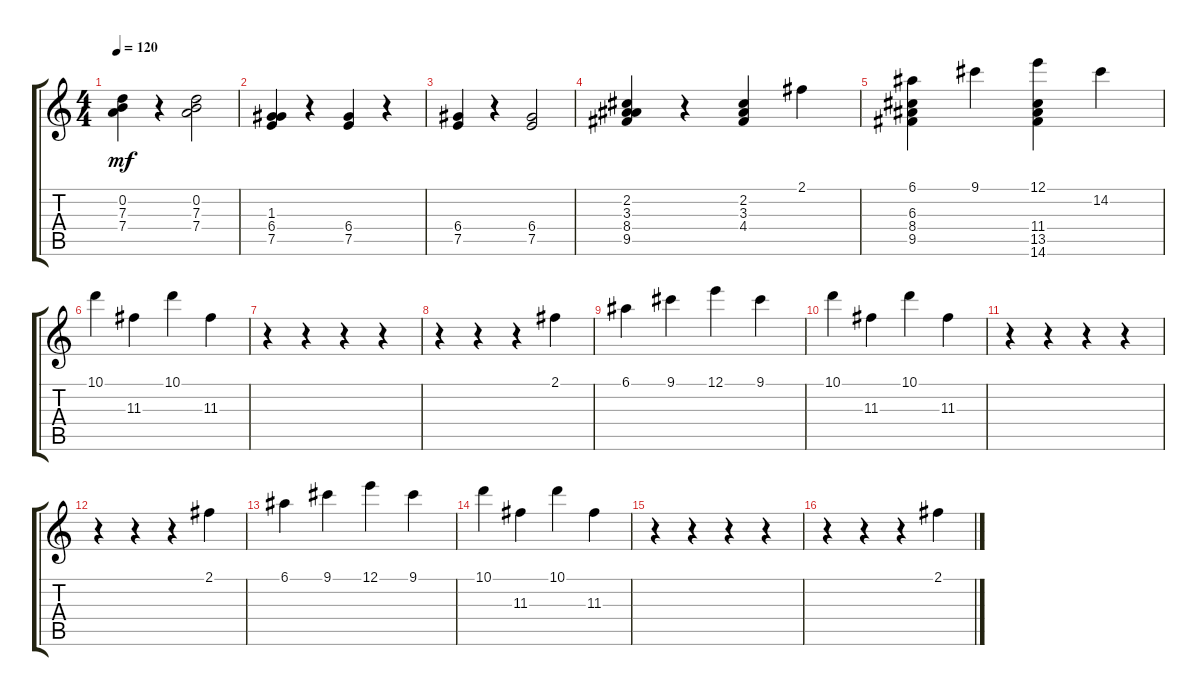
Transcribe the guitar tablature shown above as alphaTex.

\track "" {instrument electricbasspick}
\staff {score tabs}
\tuning (E4 B3 G3 D3 A2 E2) {hide}
\ts (4 4)
\tempo 120
\clef g2
\ks c
(0.2 7.3 7.4).4{dy mf} r.4 (0.2 7.3 7.4).2 |
(1.3 6.4 7.5).4 r.4 (6.4 7.5).4 r.4 |
(6.4 7.5).4 r.4 (6.4 7.5).2 |
(2.2 3.3 8.4 9.5).4 r.4 (2.2 3.3 4.4).4 2.1.4 |
(6.1 6.3 8.4 9.5).4 9.1.4 (12.1 11.4 13.5 14.6).4 14.2.4 |
10.1.4 11.3.4 10.1.4 11.3.4 |
r.4 r.4 r.4 r.4 |
r.4 r.4 r.4 2.1.4 |
6.1.4 9.1.4 12.1.4 9.1.4 |
10.1.4 11.3.4 10.1.4 11.3.4 |
r.4 r.4 r.4 r.4 |
r.4 r.4 r.4 2.1.4 |
6.1.4 9.1.4 12.1.4 9.1.4 |
10.1.4 11.3.4 10.1.4 11.3.4 |
r.4 r.4 r.4 r.4 |
r.4 r.4 r.4 2.1.4
